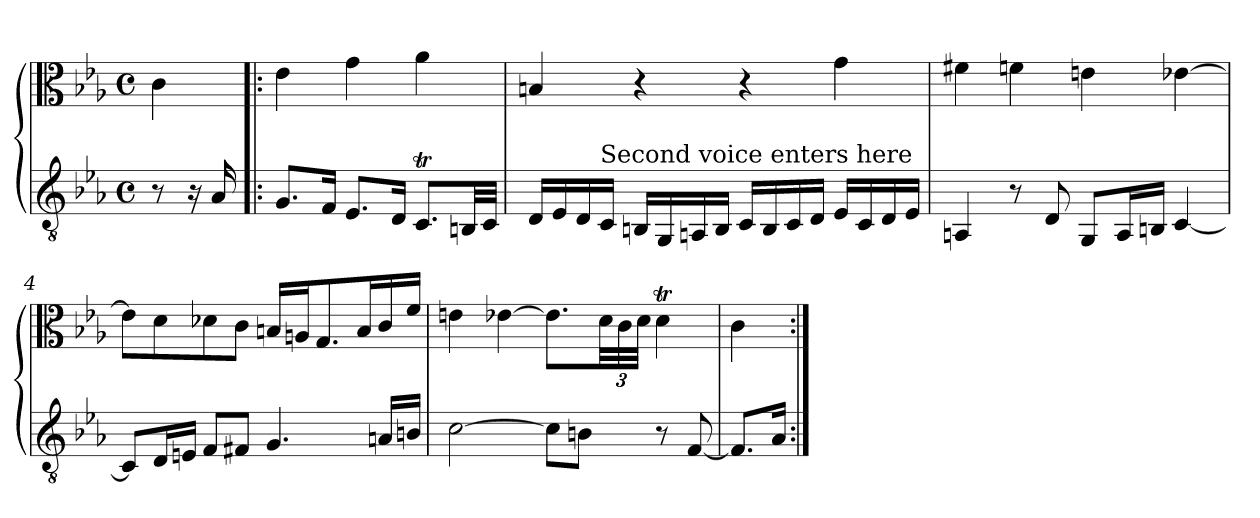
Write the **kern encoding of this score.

**kern	**kern
*part1	*part1
*staff2	*staff1
*clefGv2	*clefC3
*k[b-e-a-]	*k[b-e-a-]
*M4/4	*M4/4
*met(c)	*met(c)
=	=
8r	4c\
16r	.
16A-/	.
=1!|:	=1!|:
8.G/L	4e-\
16F/Jk	.
8.E-/L	4g\
16D/Jk	.
8.CT/L	4a-\
32BBn/LL	.
32C/JJJ	.
=2	=2
16D/LL	4Bn/
16E-/	.
16D/	.
!LO:TX:t=Second voice enters here	!
16C/JJ	.
16BBn/LL	4r
16GG/	.
16AAn/	.
16BB/JJ	.
16C/LL	4r
16BB/	.
16C/	.
16D/JJ	.
16E-/LL	4g\
16C/	.
16D/	.
16E-/JJ	.
=3	=3
4AAn/	4f#X\
8r	4fn\
8D/	.
8GG/L	4en\
16AA/L	.
16BBn/JJ	.
[4C/	[4e-X\
=4	=4
8C/L]	8e-\L]
16D/L	8d\
16En/JJ	.
8F/L	8d-X\
8F#X/J	8c\J
4.G/	16Bn/LL
.	16An/J
.	8.G/
.	16B/L
16An/LL	16c/
16Bn/JJ	16f/JJ
=5	=5
[2c\	4en\
.	[4e-X\
8c\L]	8.e-\L]
8Bn\J	.
*	*Xbrackettup
.	48d\LL
.	48c\
.	48d\JJJ
8r	4dt\
[8F/	.
=1X	=1X
8.F/L]	4c\
16A-/Jk	.
=:|!	=:|!
*-	*-
